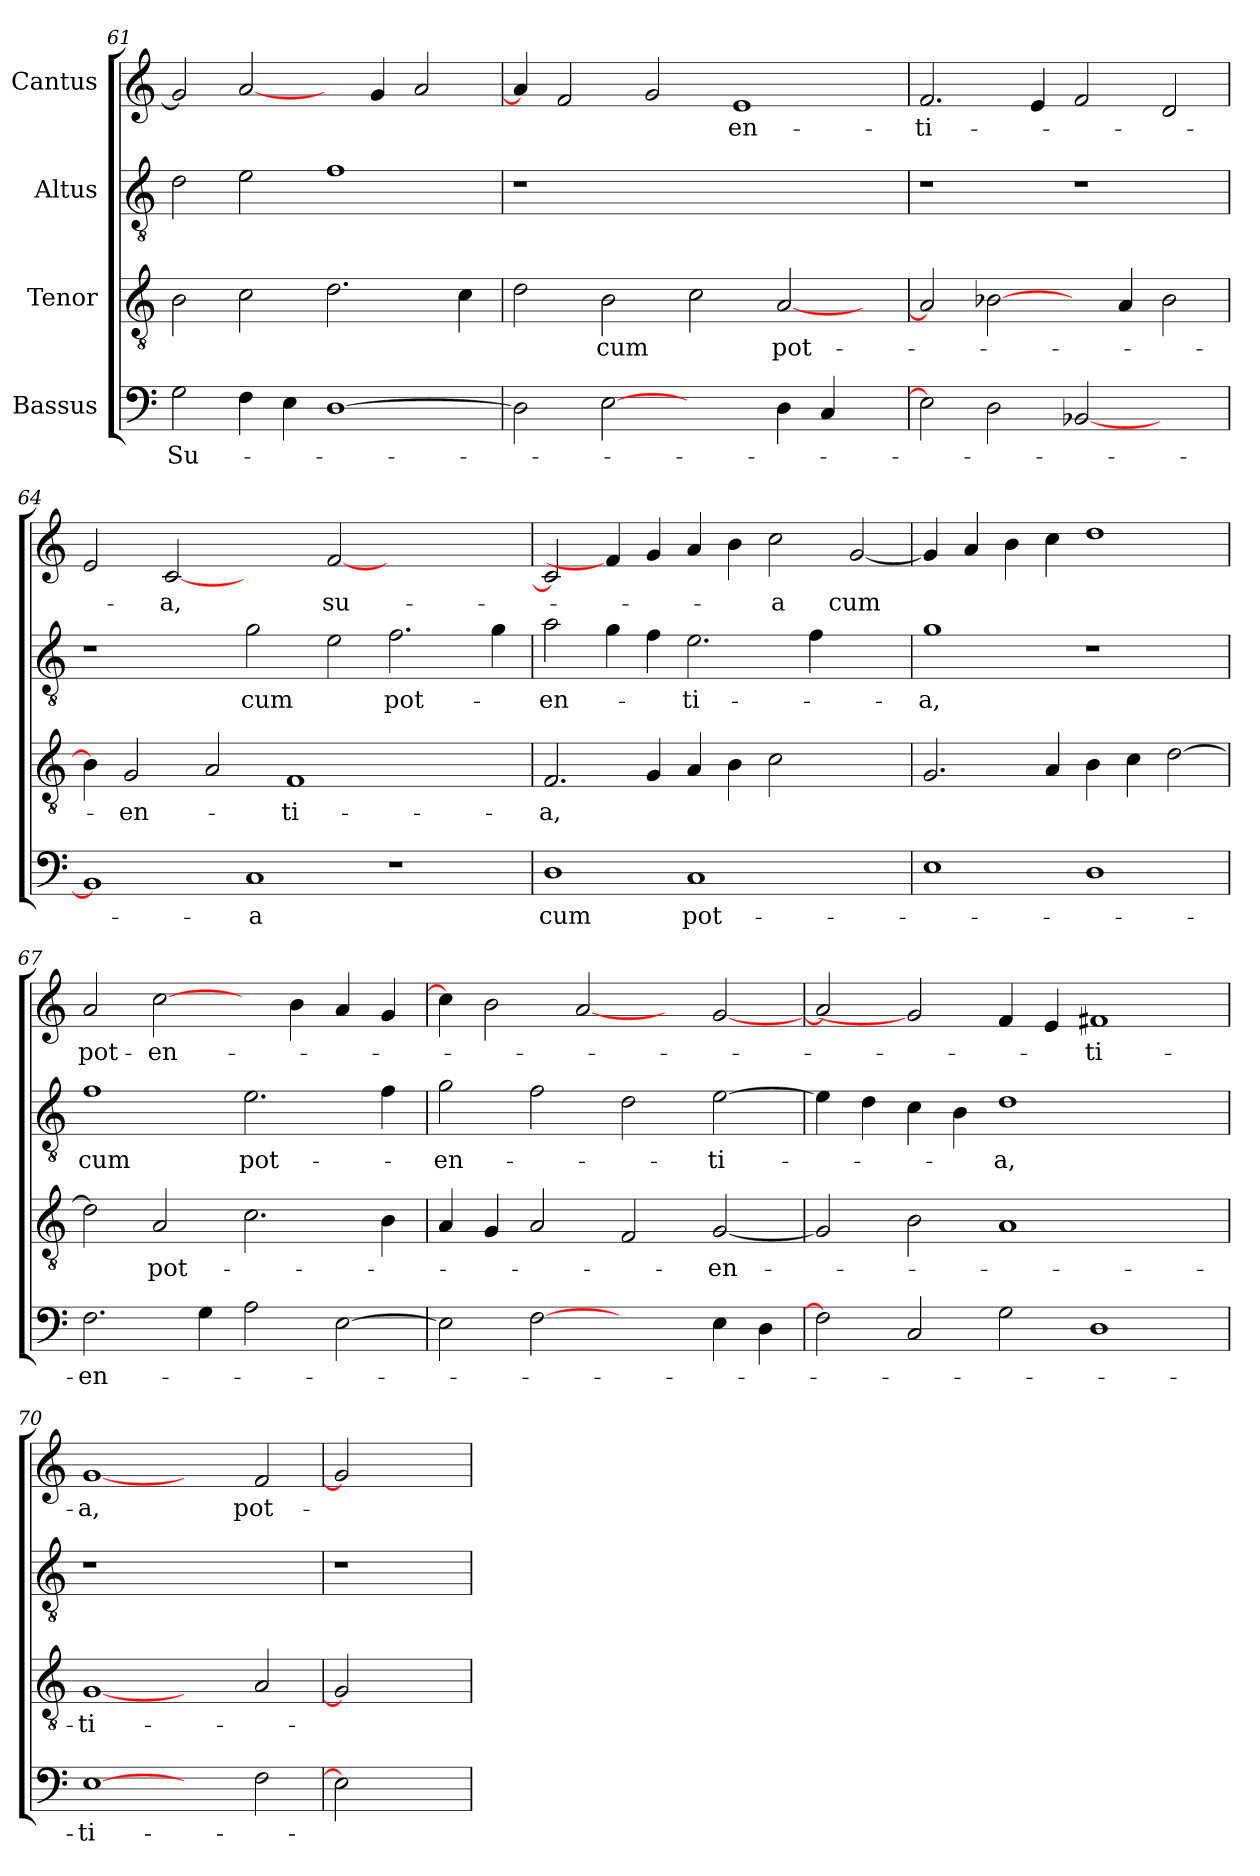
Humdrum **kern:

**kern	**text	**kern	**text	**kern	**text	**kern	**text
*part4	*part4	*part3	*part3	*part2	*part2	*part1	*part1
*staff4	*staff4	*staff3	*staff3	*staff2	*staff2	*staff1	*staff1
*I"Bassus	*	*I"Tenor	*	*I"Altus	*	*I"Cantus	*
*clefF4	*	*clefGv2	*	*clefGv2	*	*clefG2	*
*k[]	*	*k[]	*	*k[]	*	*k[]	*
*C:	*	*C:	*	*C:	*	*C:	*
=61	=61	=61	=61	=61	=61	=61	=61
2G\	Su-	2B\	.	2d\	.	2g/]	.
4F\	.	2c\	.	2e\	.	[2a/	.
4E\	.	.	.	.	.	.	.
[1D\	.	2.d\	.	1f\	.	4ryy	.
.	.	.	.	.	.	4g/	.
.	.	.	.	.	.	2a/	.
.	.	4c\	.	.	.	.	.
=62	=62	=62	=62	=62	=62	=62	=62
2D\]	.	2d\	.	1r	.	4a/]	.
.	.	.	.	.	.	2f/	.
[2E\	.	2B\	cum	.	.	.	.
.	.	.	.	.	.	2g/	.
2ryy	.	2c\	.	1ryy	.	.	.
.	.	.	.	.	.	1e/	-en-
4D\	.	[2A/	pot-	.	.	.	.
4C/	.	.	.	.	.	.	.
4ryy	.	4ryy	.	4ryy	.	.	.
=63	=63	=63	=63	=63	=63	=63	=63
2E\]	.	2A/]	.	1r	.	2.f/	-ti-
2D\	.	[2B-X\	.	.	.	.	.
.	.	.	.	.	.	4e/	.
[2BB-X/	.	4ryy	.	1r	.	2f/	.
.	.	4A/	.	.	.	.	.
2ryy	.	2B-\	.	.	.	2d/	.
=64	=64	=64	=64	=64	=64	=64	=64
1BB-/]	.	4B-\]	.	1r	.	2e/	.
.	.	2G/	-en-	.	.	.	.
.	.	.	.	.	.	[2c/	-a,
.	.	2A/	.	.	.	.	.
1C/	-a	.	.	2g\	cum	2ryy	.
.	.	1F/	-ti-	.	.	.	.
!	!	!	!	!	!	!	!LO:LY:i
.	.	.	.	2e\	.	[2f/	su-
!	!	!	!	!	!LO:LY:i	!	!
1r	.	.	.	2.f\	pot-	1ryy	.
.	.	2.ryy	.	.	.	.	.
.	.	.	.	4g\	.	.	.
!!LO:PB:g=z
=65	=65	=65	=65	=65	=65	=65	=65
!	!	!	!	!	!LO:LY:i	!	!
1D\	cum	2.F/	-a,	2a\	-en-	2c/]	.
.	.	.	.	4g\	.	4f/]	.
.	.	4G/	.	4f\	.	4g/	.
!	!	!	!	!	!LO:LY:i	!	!
1C/	pot-	4A/	.	2.e\	-ti-	4a/	.
.	.	4B\	.	.	.	4b\	.
!	!	!	!	!	!	!	!LO:LY:i
.	.	2c\	.	.	.	2cc\	-a
.	.	.	.	4f\	.	.	.
!	!	!	!	!	!	!	!LO:LY:i
2ryy	.	2ryy	.	2ryy	.	[2g/	cum
=66	=66	=66	=66	=66	=66	=66	=66
!	!	!	!	!	!LO:LY:i	!	!
1E\	.	2.G/	.	1g\	-a,	4g/]	.
.	.	.	.	.	.	4a/	.
.	.	.	.	.	.	4b\	.
.	.	4A/	.	.	.	4cc\	.
1D\	.	4B\	.	1r	.	1dd\	.
.	.	4c\	.	.	.	.	.
.	.	[2d\	.	.	.	.	.
=67	=67	=67	=67	=67	=67	=67	=67
!	!	!	!	!	!LO:LY:i	!	!LO:LY:i
2.F\	-en-	2d\]	.	1f\	cum	2a/	pot-
!	!	!	!LO:LY:i	!	!	!	!LO:LY:i
.	.	2A/	pot-	.	.	[2cc\	-en-
4G\	.	.	.	.	.	.	.
!	!	!	!	!	!LO:LY:i	!	!
2A\	.	2.c\	.	2.e\	pot-	4ryy	.
.	.	.	.	.	.	4b\	.
[2E\	.	.	.	.	.	4a/	.
.	.	4B\	.	4f\	.	4g/	.
!!LO:LB:g=z
=68	=68	=68	=68	=68	=68	=68	=68
!	!	!	!	!	!LO:LY:i	!	!
2E\]	.	4A/	.	2g\	-en-	4cc\]	.
.	.	4G/	.	.	.	2b\	.
[2F\	.	2A/	.	2f\	.	.	.
.	.	.	.	.	.	[2a/	.
2ryy	.	2F/	.	2d\	.	.	.
.	.	.	.	.	.	4ryy	.
!	!	!	!LO:LY:i	!	!LO:LY:i	!	!
4E\	.	[2G/	-en-	[2e\	-ti-	[2g/	.
4D\	.	.	.	.	.	.	.
=69	=69	=69	=69	=69	=69	=69	=69
2F\]	.	2G/]	.	4e\]	.	2a/]	.
.	.	.	.	4d\	.	.	.
2C/	.	2B\	.	4c\	.	2g/]	.
.	.	.	.	4B\	.	.	.
!	!	!	!	!	!LO:LY:i	!	!
2G\	.	1A/	.	1d\	-a,	4f/	.
.	.	.	.	.	.	4e/	.
!	!	!	!	!	!	!	!LO:LY:i
1D\	.	.	.	.	.	1f#X/	-ti-
.	.	2ryy	.	2ryy	.	.	.
=70	=70	=70	=70	=70	=70	=70	=70
!	!	!	!LO:LY:i	!	!	!	!LO:LY:i
[1E\	-ti-	[1G/	-ti-	1r	.	[1g/	-a,
2ryy	.	2ryy	.	1ryy	.	2ryy	.
!	!	!	!	!	!	!	!LO:LY:i
2F\	.	2A/	.	.	.	2f/	pot-
=71	=71	=71	=71	=71	=71	=71	=71
2E\]	.	2G/]	.	1r	.	2g/]	.
2ryy	.	2ryy	.	.	.	2ryy	.
=	=	=	=	=	=	=	=
*-	*-	*-	*-	*-	*-	*-	*-
